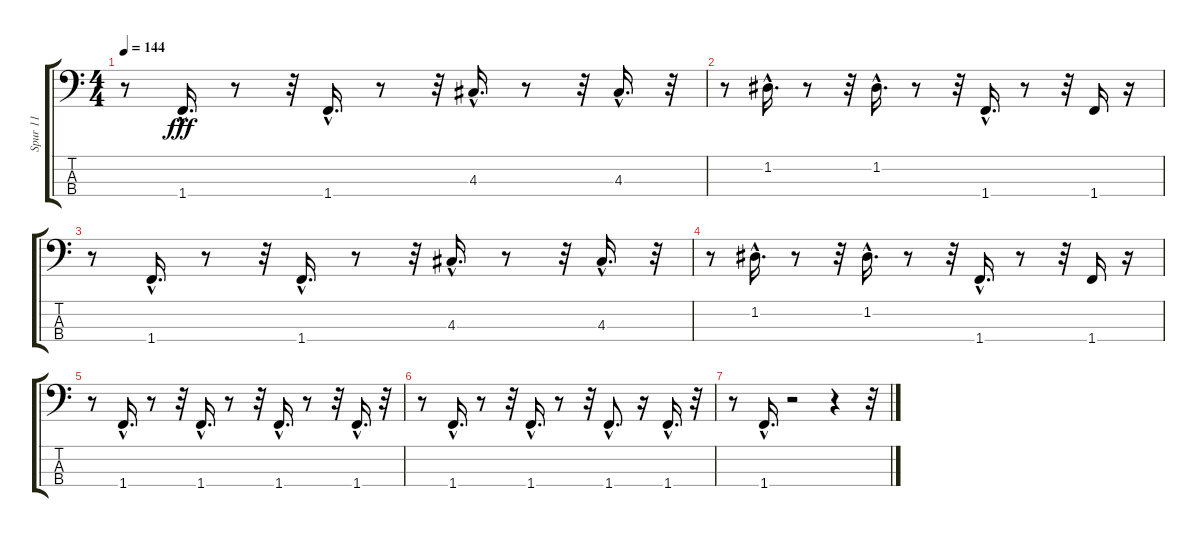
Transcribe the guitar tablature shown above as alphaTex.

\track ("Spur 11" "Spur 11") {instrument synthbass1}
\staff {score tabs}
\tuning (G2 D2 A1 E1) {hide}
\ts (4 4)
\tempo 144
\clef f4
\ks c
r.8{dy fff} 1.4{hac}.16{d} r.8 r.32 1.4{hac}.16{d} r.8 r.32 4.3{hac}.16{d} r.8 r.32 4.3{hac}.16{d} r.32 |
r.8 1.2{hac}.16{d} r.8 r.32 1.2{hac}.16{d} r.8 r.32 1.4{hac}.16{d} r.8 r.32 1.4.16 r.16 |
r.8 1.4{hac}.16{d} r.8 r.32 1.4{hac}.16{d} r.8 r.32 4.3{hac}.16{d} r.8 r.32 4.3{hac}.16{d} r.32 |
r.8 1.2{hac}.16{d} r.8 r.32 1.2{hac}.16{d} r.8 r.32 1.4{hac}.16{d} r.8 r.32 1.4.16 r.16 |
r.8 1.4{hac}.16{d} r.8 r.32 1.4{hac}.16{d} r.8 r.32 1.4{hac}.16{d} r.8 r.32 1.4{hac}.16{d} r.32 |
r.8 1.4{hac}.16{d} r.8 r.32 1.4{hac}.16{d} r.8 r.32 1.4{hac}.8{d} r.16 1.4{hac}.16{d} r.32 |
r.8 1.4{hac}.16{d} r.2 r.4 r.32
